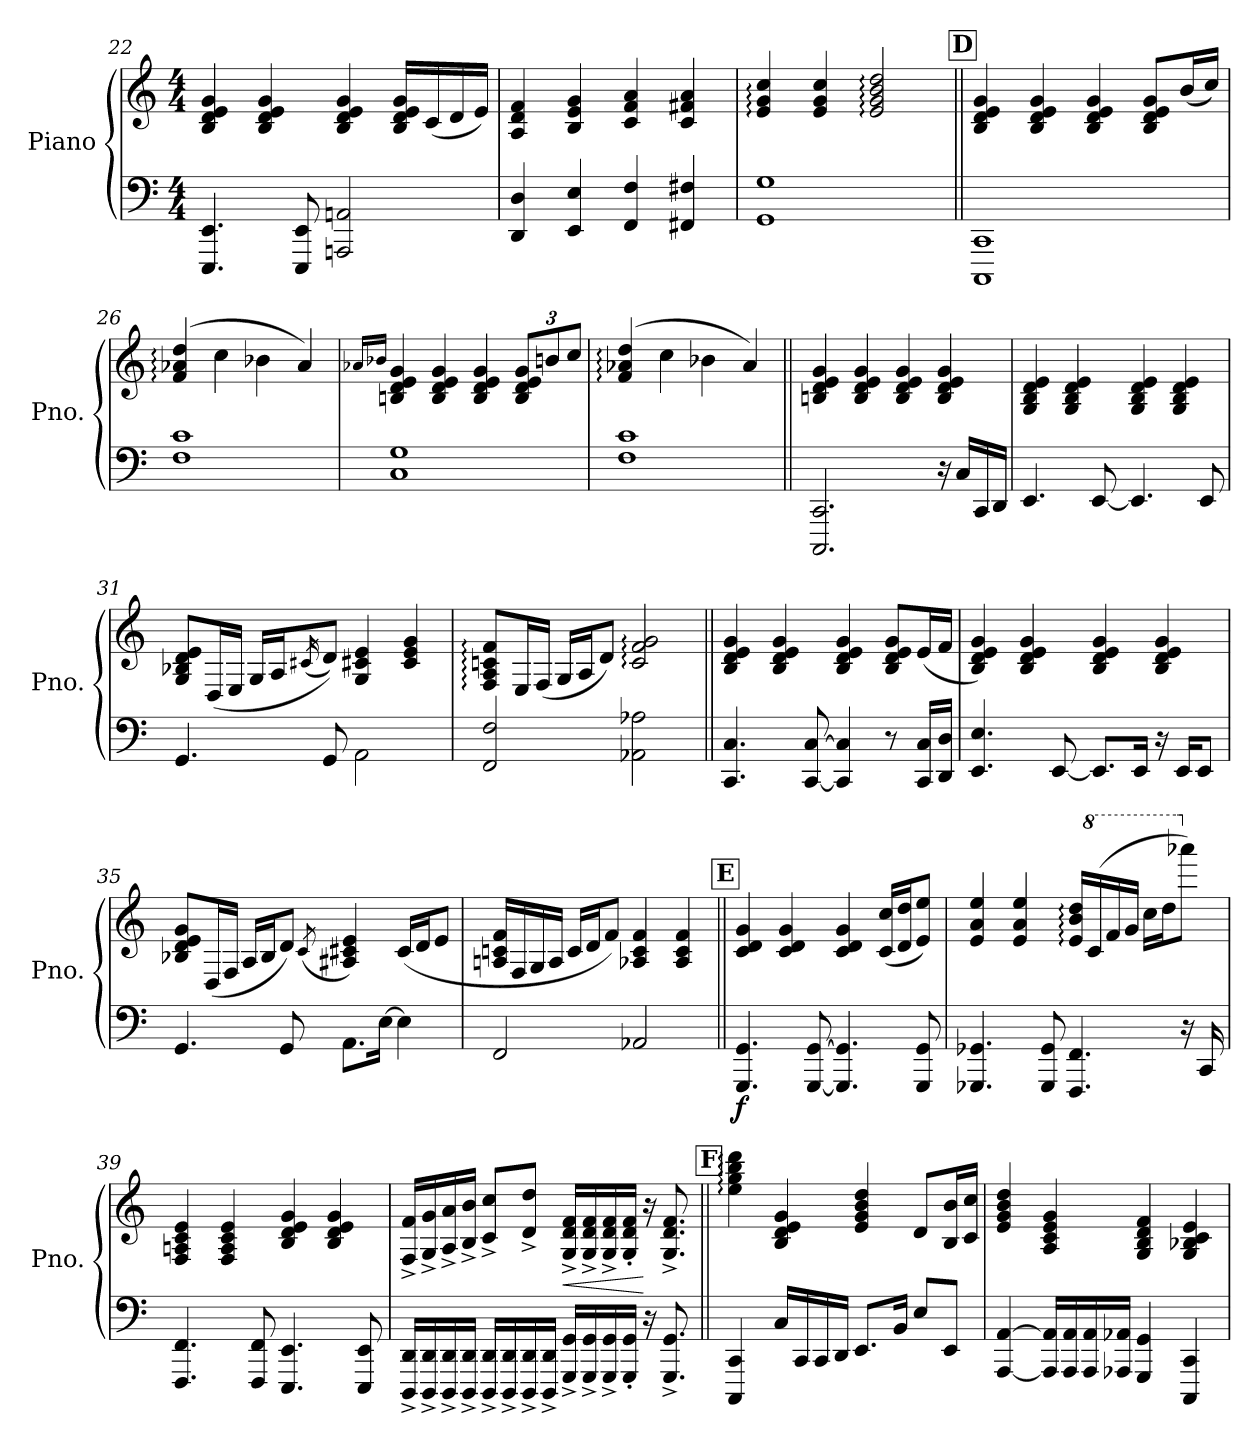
**kern	**kern	**dynam
*part1	*part1	*part1
*staff2	*staff1	*staff1/2
*I"Piano	*	*
*I'Pno.	*	*
*clefF4	*clefG2	*
*k[]	*k[]	*
*M4/4	*M4/4	*
=22	=22	=22
4.EEE/ 4.EE/	4B/ 4d/ 4e/ 4g/	.
.	4B/ 4d/ 4e/ 4g/	.
8EEE/ 8EE/	.	.
2AAAn/ 2AAn/	4B/ 4d/ 4e/ 4g/	.
.	16B/ 16d/ 16e/ 16g/LL	.
.	(<16c/	.
.	16d/	.
.	16e/JJ)	.
=23	=23	=23
4DD/ 4D/	4A/ 4d/ 4f/	.
4EE/ 4E/	4B/ 4e/ 4g/	.
4FF/ 4F/	4c/ 4f/ 4a/	.
4FF#X/ 4F#X/	4c/ 4f#X/ 4a/	.
=24	=24	=24
1GG 1G	4e/: 4g/: 4cc/:	.
.	4e/ 4g/ 4cc/	.
.	2e/: 2g/: 2b/: 2dd/:	.
!!LO:PB:g=z
!!LO:REH:place=s1:b:B:fs=13.3538:t=D
=25||	=25||	=25||
1CCC 1CC	4B/ 4d/ 4e/ 4g/	.
.	4B/ 4d/ 4e/ 4g/	.
.	4B/ 4d/ 4e/ 4g/	.
.	8B/ 8d/ 8e/ 8g/L	.
.	(<16b/L	.
.	16cc/JJ)	.
=26	=26	=26
1F 1c	(>4f/: 4a-X/: 4dd/:	.
.	4cc\	.
.	4b-X\	.
.	4a-/)	.
=27	=27	=27
.	16qa-X/LL	.
.	16qb-X/JJ	.
1C 1G	4Bn/ 4d/ 4e/ 4g/	.
.	4B/ 4d/ 4e/ 4g/	.
.	4B/ 4d/ 4e/ 4g/	.
*	*Xbrackettup	*
.	12B/ 12d/ 12e/ 12g/L	.
.	12bn/	.
.	12cc/J	.
=28	=28	=28
1F 1c	(>4f/: 4a-X/: 4dd/:	.
.	4cc\	.
.	4b-X\	.
.	4a-/)	.
!!LO:LB:g=z
=29||	=29||	=29||
2.CCC/ 2.CC/	4Bn/ 4d/ 4e/ 4g/	.
.	4B/ 4d/ 4e/ 4g/	.
.	4B/ 4d/ 4e/ 4g/	.
16r	4B/ 4d/ 4e/ 4g/	.
16C/LL	.	.
16CC/	.	.
16DD/JJ	.	.
=30	=30	=30
4.EE/	4G/ 4B/ 4d/ 4e/	.
.	4G/ 4B/ 4d/ 4e/	.
[8EE/	.	.
4.EE/]	4G/ 4B/ 4d/ 4e/	.
.	4G/ 4B/ 4d/ 4e/	.
8EE/	.	.
=31	=31	=31
4.GG/	8G/ 8B-X/ 8d/ 8e/L	.
.	(<16D/L	.
.	16E/JJ	.
.	16G/LL	.
.	16A/J	.
.	(<16qc#X/	.
8GG/	8d/J))	.
2AA\	4G/ 4c#/ 4e/	.
.	4c#/ 4e/ 4g/	.
=32	=32	=32
2FF/ 2F/	8F/: 8A/: 8cn/: 8f/:L	.
.	16E/L	.
.	(<16F/JJ	.
.	16G/LL	.
.	16A/J	.
.	8d/J)	.
2AA-X\ 2A-X\	2c/: 2f/: 2g/:	.
!!LO:LB:g=z
=33||	=33||	=33||
4.CC/ 4.C/	4B/ 4d/ 4e/ 4g/	.
.	4B/ 4d/ 4e/ 4g/	.
[8CC/ [8C/	.	.
4CC/] 4C/]	4B/ 4d/ 4e/ 4g/	.
8r	8B/ 8d/ 8e/ 8g/L	.
16CC/ 16C/LL	(<16e/L	.
16DD/ 16D/JJ	16f/JJ	.
=34	=34	=34
4.EE/ 4.E/	4B/ 4d/ 4e/ 4g/)	.
.	4B/ 4d/ 4e/ 4g/	.
[8EE/	.	.
8.EE/L]	4B/ 4d/ 4e/ 4g/	.
16EE/Jk	.	.
16r	4B/ 4d/ 4e/ 4g/	.
16EE/KL	.	.
8EE/J	.	.
=35	=35	=35
4.GG/	8B-X/ 8d/ 8e/ 8g/L	.
.	(<16D/L	.
.	16F/JJ	.
.	16A/LL	.
.	16B-/J	.
8GG/	8d/J)	.
.	(<8qc/	.
8.AA\L	4A#X/ 4c#X/ 4e/)	.
[16E\Jk	.	.
4E\]	(<16c#/LL	.
.	16d/J	.
.	8e/J	.
!!LO:LB:g=z
=36	=36	=36
2FF/	16An/ 16cn/ 16f/LL	.
.	16F/	.
.	16G/	.
.	16A/JJ	.
.	16c/LL	.
.	16d/J	.
.	8f/J)	.
2AA-X/	4A-X/ 4c/ 4f/	.
.	4A-/ 4c/ 4f/	.
!!LO:REH:place=s1:b:B:fs=13.3538:t=E
=37||	=37||	=37||
!	!	!LO:DY:b=2
4.GGG/ 4.GG/	4c/ 4d/ 4g/	f
.	4c/ 4d/ 4g/	.
[8GGG/ [8GG/	.	.
4.GGG/] 4.GG/]	4c/ 4d/ 4g/	.
.	(<16c/ 16cc/LL	.
.	16d/ 16dd/J	.
8GGG/ 8GG/	8e/ 8ee/J)	.
=38	=38	=38
4.GGG-X/ 4.GG-X/	4e/ 4a/ 4ee/	.
.	4e/ 4a/ 4ee/	.
8GGG-/ 8GG-/	.	.
4.FFF/ 4.FF/	16e/: 16b/: 16dd/:LL	.
*	*8va	*
.	(>16cc/	.
.	16ff/	.
.	16gg/JJ	.
.	16ccc\LL	.
.	16ddd\J	.
*	*X8va	*
16r	8aaa-X\J)	.
16CC/	.	.
!!LO:LB:g=z
=39	=39	=39
4.FFF/ 4.FF/	4F/ 4An/ 4c/ 4e/	.
.	4F/ 4A/ 4c/ 4e/	.
8FFF/ 8FF/	.	.
4.EEE/ 4.EE/	4B/ 4d/ 4e/ 4g/	.
.	4B/ 4d/ 4e/ 4g/	.
8EEE/ 8EE/	.	.
!!LO:PB:g=z
=40	=40	=40
16DDD/^ 16DD/^LL	16F/^ 16f/^LL	.
16DDD/^ 16DD/^	16G/^ 16g/^	.
16DDD/^ 16DD/^	16A/^ 16a/^	.
16DDD/^ 16DD/^JJ	16B/^ 16b/^JJ	.
16DDD/^ 16DD/^LL	8c/^ 8cc/^L	.
16DDD/^ 16DD/^	.	.
16DDD/^ 16DD/^	8d/^ 8dd/^J	.
16DDD/^ 16DD/^JJ	.	.
!	!	!LO:HP:b
16GGG/^ 16GG/^LL	16G/^ 16d/^ 16f/^LL	<
16GGG/^ 16GG/^	16G/^ 16d/^ 16f/^	.
16GGG/^ 16GG/^	16G/^ 16d/^ 16f/^	.
16GGG/' 16GG/'JJ	16G/' 16d/' 16f/'JJ	.
16r	16r	[
8.GGG/^ 8.GG/^	8.G/^ 8.d/^ 8.f/^	.
!!LO:REH:place=s1:b:B:fs=13.3538:t=F
=41||	=41||	=41||
4CCC/ 4CC/	4ee\: 4gg\: 4bb\: 4ddd\:	.
16C/LL	4B/ 4d/ 4e/ 4g/	.
16CC/	.	.
16CC/	.	.
16DD/JJ	.	.
8.EE/L	4e/ 4g/ 4b/ 4dd/	.
16BB/Jk	.	.
8E/L	8d/L	.
8EE/J	16B/ 16b/L	.
.	16c/ 16cc/JJ	.
=42	=42	=42
[4AAA/ [4AA/	4e/ 4g/ 4b/ 4dd/	.
16AAA/] 16AA/]LL	4A/ 4c/ 4e/ 4g/	.
16AAA/ 16AA/	.	.
16AAA/ 16AA/	.	.
16AAA-X/ 16AA-X/JJ	.	.
4GGG/ 4GG/	4G/ 4B/ 4d/ 4f/	.
4CCC/ 4CC/	4G/ 4B-X/ 4c/ 4e/	.
=	=	=
*-	*-	*-
